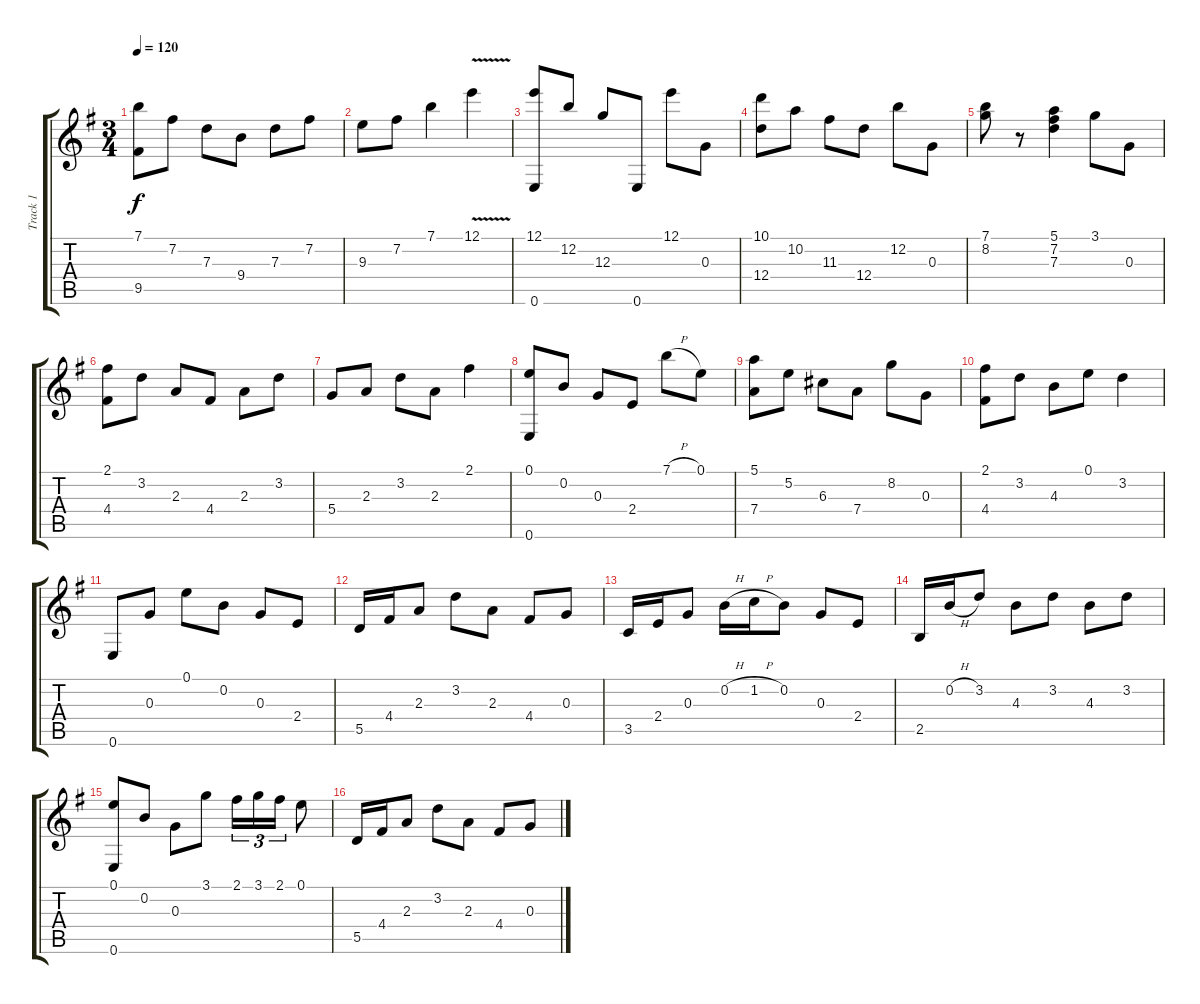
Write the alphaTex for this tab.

\track ("Track 1" "Track 1") {instrument acousticguitarsteel}
\staff {score tabs}
\tuning (E4 B3 G3 D3 A2 E2) {hide}
\ts (3 4)
\tempo 120
\clef g2
\ks eminor
(7.1 9.5).8{dy f} 7.2.8 7.3.8 9.4.8 7.3.8 7.2.8 |
9.3.8 7.2.8 7.1.4 12.1{v}.4 |
(12.1 0.6).8 12.2.8 12.3.8 0.6.8 12.1.8 0.3.8 |
(10.1 12.4).8 10.2.8 11.3.8 12.4.8 12.2.8 0.3.8 |
(7.1 8.2).8 r.8 (5.1 7.2 7.3).4 3.1.8 0.3.8 |
(2.1 4.4).8 3.2.8 2.3.8 4.4.8 2.3.8 3.2.8 |
5.4.8 2.3.8 3.2.8 2.3.8 2.1.4 |
(0.1 0.6).8 0.2.8 0.3.8 2.4.8 7.1{h}.8 0.1.8 |
(5.1 7.4).8 5.2.8 6.3.8 7.4.8 8.2.8 0.3.8 |
(2.1 4.4).8 3.2.8 4.3.8 0.1.8 3.2.4 |
0.6.8 0.3.8 0.1.8 0.2.8 0.3.8 2.4.8 |
5.5.16 4.4.16 2.3.8 3.2.8 2.3.8 4.4.8 0.3.8 |
3.5.16 2.4.16 0.3.8 0.2{h}.16 1.2{h}.16 0.2.8 0.3.8 2.4.8 |
2.5.16 0.2{h}.16 3.2.8 4.3.8 3.2.8 4.3.8 3.2.8 |
(0.1 0.6).8 0.2.8 0.3.8 3.1.8 2.1.16{tu (3 2)} 3.1.16{tu (3 2)} 2.1.16{tu (3 2)} 0.1.8 |
5.5.16 4.4.16 2.3.8 3.2.8 2.3.8 4.4.8 0.3.8
